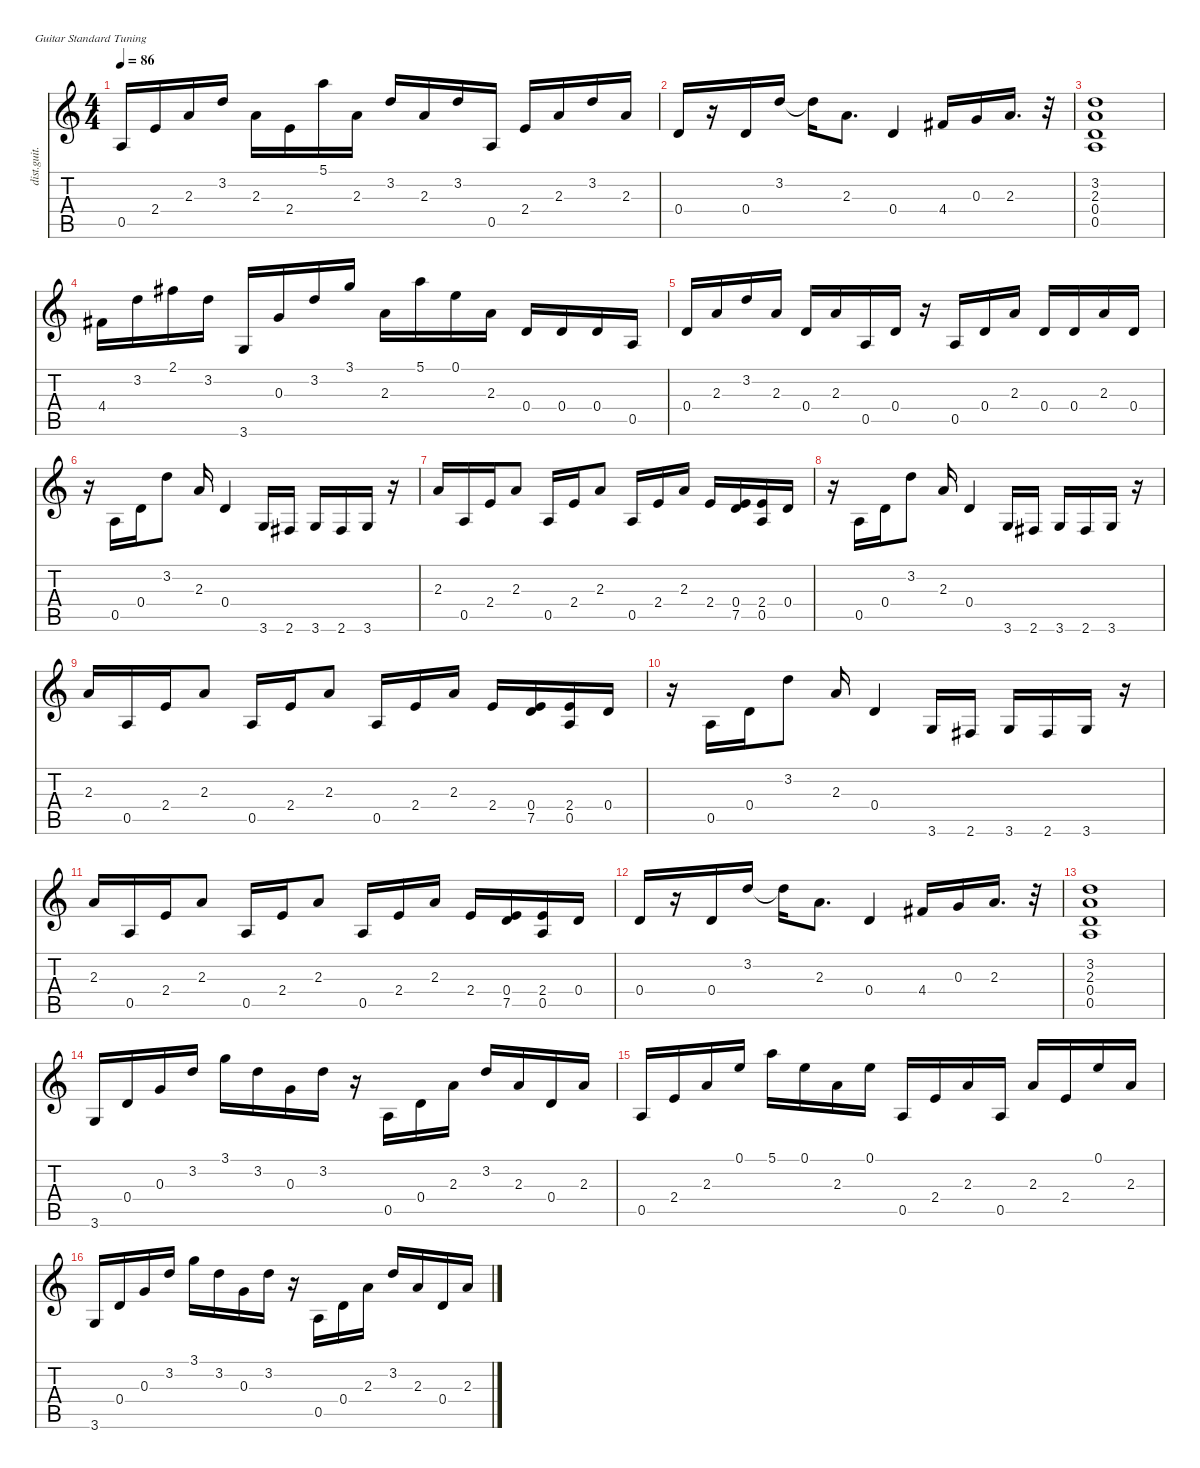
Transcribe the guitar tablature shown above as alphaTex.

\defaultSystemsLayout 4
\hideDynamics
\bracketExtendMode nobrackets
\otherSystemsTrackNameOrientation horizontal
\track ("Joe.......still" "dist.guit.") {instrument distortionguitar}
\staff {score tabs}
\tuning (E4 B3 G3 D3 A2 E2)
\ts (4 4)
\tempo 86
\clef g2
\ks c
0.5.16{dy f beam Up} 2.4.16{dy ff beam Up} 2.3.16{dy f beam Up} 3.2.16{dy mp beam Up} 2.3.16{dy f beam Down} 2.4.16{beam Down} 5.1.16{beam Down} 2.3.16{dy mf beam Down} 3.2.16{dy mp beam Up} 2.3.16{dy f beam Up} 3.2.16{dy mf beam Up} 0.5.16{dy f beam Up} 2.4.16{beam Up} 2.3.16{beam Up} 3.2.16{dy mp beam Up} 2.3.16{dy f beam Up} |
0.4.16{dy ff beam Up} r.16{beam Up} 0.4.16{dy f beam Up} 3.2.16{dy ff beam Up} 3.2{t}.16{dy f beam Down} 2.3.8{d dy ff beam Down} 0.4.4{dy f beam Up} 4.4{acc #}.16{dy ff beam Up} 0.3.16{beam Up} 2.3.16{d beam Up} r.32{beam Up} |
(3.2 2.3 0.4 0.5).1{beam Up} |
4.4{acc #}.16{dy mf beam Down} 3.2.16{dy f beam Down} 2.1{acc #}.16{dy mf beam Down} 3.2.16{dy ff beam Down} 3.6.16{dy f beam Up} 0.3.16{beam Up} 3.2.16{beam Up} 3.1.16{dy ff beam Up} 2.3.16{beam Down} 5.1.16{beam Down} 0.1.16{beam Down} 2.3.16{dy fff beam Down} 0.4.16{dy ff beam Up} 0.4.16{dy f beam Up} 0.4.16{beam Up} 0.5.16{dy ff beam Up} |
0.4.16{beam Up} 2.3.16{beam Up} 3.2.16{dy f beam Up} 2.3.16{beam Up} 0.4.16{beam Up} 2.3.16{dy ff beam Up} 0.5.16{dy f beam Up} 0.4.16{dy ff beam Up} r.16{beam Up} 0.5.16{dy f beam Up} 0.4.16{beam Up} 2.3.16{dy ff beam Up} 0.4.16{beam Up} 0.4.16{beam Up} 2.3.16{beam Up} 0.4.16{dy f beam Up} |
r.16{beam Down} 0.5.16{beam Up} 0.4.16{dy ff beam Up} 3.2.8{beam Up} 2.3.16{beam Up} 0.4.4{dy f beam Up} 3.6.16{beam Up} 2.6{acc #}.16{beam Up} 3.6.16{beam Up} 2.6{acc #}.16{beam Up} 3.6.16{beam Up} r.16{beam Up} |
2.3.16{dy ff beam Up} 0.5.16{dy f beam Up} 2.4.16{dy ff beam Up} 2.3.8{beam Up} 0.5.16{beam Up} 2.4.16{beam Up} 2.3.8{beam Up} 0.5.16{dy f beam Up} 2.4.16{dy ff beam Up} 2.3.16{beam Up} 2.4.16{beam Up} (0.4 7.5).16{beam Up} (2.4 0.5).16{beam Up} 0.4.16{beam Up} |
r.16{beam Down} 0.5.16{dy f beam Up} 0.4.16{dy ff beam Up} 3.2.8{beam Up} 2.3.16{beam Up} 0.4.4{dy f beam Up} 3.6.16{beam Up} 2.6{acc #}.16{beam Up} 3.6.16{beam Up} 2.6{acc #}.16{beam Up} 3.6.16{beam Up} r.16{beam Up} |
2.3.16{dy ff beam Up} 0.5.16{dy f beam Up} 2.4.16{dy ff beam Up} 2.3.8{beam Up} 0.5.16{beam Up} 2.4.16{beam Up} 2.3.8{beam Up} 0.5.16{dy f beam Up} 2.4.16{dy ff beam Up} 2.3.16{beam Up} 2.4.16{beam Up} (0.4 7.5).16{beam Up} (2.4 0.5).16{beam Up} 0.4.16{beam Up} |
r.16{beam Down} 0.5.16{dy f beam Up} 0.4.16{dy ff beam Up} 3.2.8{beam Up} 2.3.16{beam Up} 0.4.4{dy f beam Up} 3.6.16{beam Up} 2.6{acc #}.16{beam Up} 3.6.16{beam Up} 2.6{acc #}.16{beam Up} 3.6.16{beam Up} r.16{beam Up} |
2.3.16{dy ff beam Up} 0.5.16{dy f beam Up} 2.4.16{dy ff beam Up} 2.3.8{beam Up} 0.5.16{beam Up} 2.4.16{beam Up} 2.3.8{beam Up} 0.5.16{dy f beam Up} 2.4.16{dy ff beam Up} 2.3.16{beam Up} 2.4.16{beam Up} (0.4 7.5).16{beam Up} (2.4 0.5).16{beam Up} 0.4.16{beam Up} |
0.4.16{beam Up} r.16{beam Up} 0.4.16{dy f beam Up} 3.2.16{dy ff beam Up} 3.2{t}.16{dy f beam Down} 2.3.8{d dy ff beam Down} 0.4.4{dy f beam Up} 4.4{acc #}.16{dy ff beam Up} 0.3.16{beam Up} 2.3.16{d beam Up} r.32{beam Up} |
(3.2 2.3 0.4 0.5).1{beam Up} |
3.6.16{dy f beam Up} 0.4.16{dy ff beam Up} 0.3.16{dy f beam Up} 3.2.16{dy mp beam Up} 3.1.16{dy mf beam Down} 3.2.16{dy mp beam Down} 0.3.16{dy f beam Down} 3.2.16{dy mp beam Down} r.16{beam Down} 0.5.16{dy f beam Up} 0.4.16{beam Up} 2.3.16{beam Up} 3.2.16{dy p beam Up} 2.3.16{dy f beam Up} 0.4.16{dy ff beam Up} 2.3.16{dy f beam Up} |
0.5.16{beam Up} 2.4.16{dy mf beam Up} 2.3.16{dy f beam Up} 0.1.16{dy mp beam Up} 5.1.16{dy mf beam Down} 0.1.16{dy f beam Down} 2.3.16{dy ff beam Down} 0.1.16{dy f beam Down} 0.5.16{beam Up} 2.4.16{dy ff beam Up} 2.3.16{dy f beam Up} 0.5.16{beam Up} 2.3.16{beam Up} 2.4.16{dy ff beam Up} 0.1.16{dy mf beam Up} 2.3.16{dy f beam Up} |
3.6.16{beam Up} 0.4.16{dy ff beam Up} 0.3.16{dy f beam Up} 3.2.16{dy mp beam Up} 3.1.16{dy mf beam Down} 3.2.16{dy mp beam Down} 0.3.16{dy f beam Down} 3.2.16{dy mp beam Down} r.16{beam Down} 0.5.16{dy f beam Up} 0.4.16{beam Up} 2.3.16{beam Up} 3.2.16{dy p beam Up} 2.3.16{dy f beam Up} 0.4.16{dy ff beam Up} 2.3.16{dy f beam Up}
